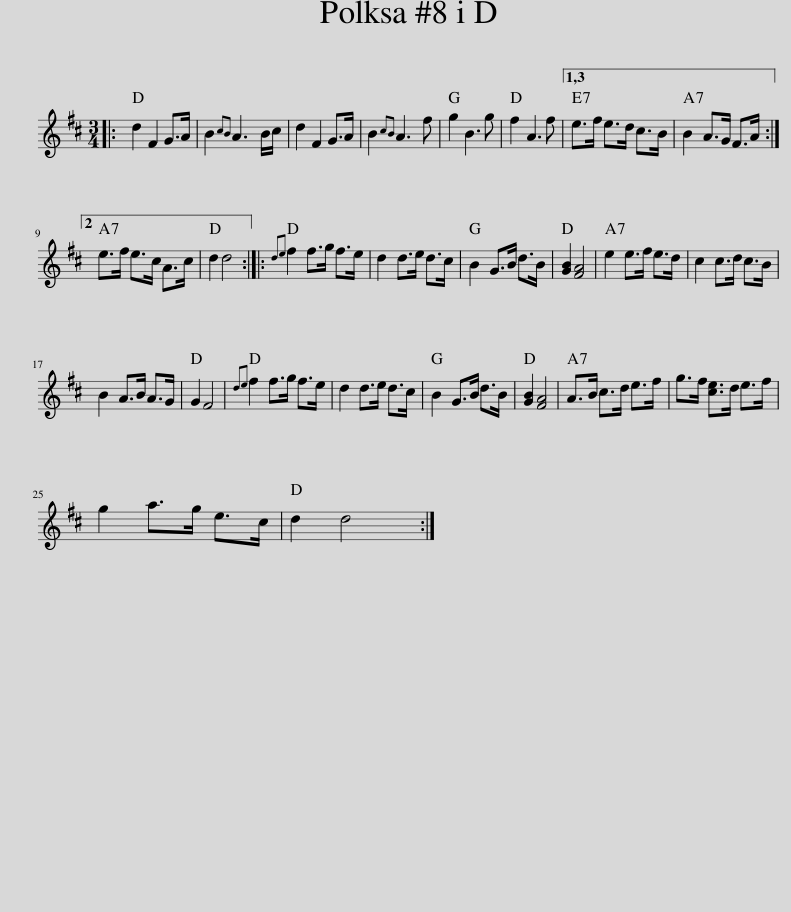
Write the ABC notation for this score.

X:1
L:1/8
M:3/4
I:linebreak $
K:D
V:1 treble
V:1
|: d2 F2 G>A | B2{cB} A3 B/c/ | d2 F2 G>A | B2{cB} A3 f | g2 B3 g | %5
 f2 A3 f |1,3 e>f e>d c>B | B2 A>G F>A :|2$ e>f e>c A>c | d2 d4 :: %10
{de} f2 f>g f>e | d2 d>e d>c | B2 G>B d>B | [GB]2 [FA]4 | e2 e>f e>d | %15
 c2 c>d c>B |$ B2 A>B A>G | G2 F4 |{de} f2 f>g f>e | d2 d>e d>c | %20
 B2 G>B d>B | [GB]2 [FA]4 | A>B c>d e>f | g>f [ce]>d e>f |$ g2 a>g e>c | %25
 d2 d4 :| %26
